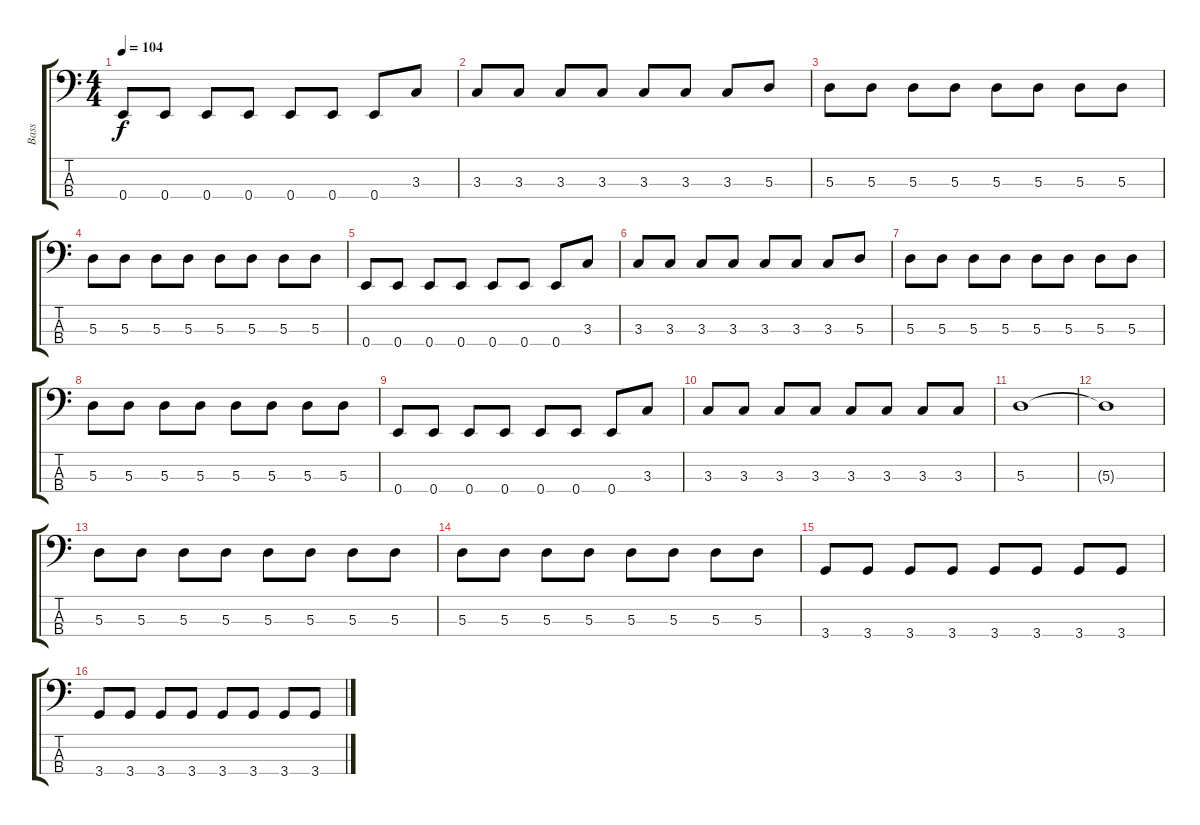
\track ("Bass" "Bass") {instrument slapbass1}
\staff {score tabs}
\tuning (G2 D2 A1 E1) {hide}
\ts (4 4)
\tempo 104
\clef f4
\ks c
0.4.8{dy f} 0.4.8 0.4.8 0.4.8 0.4.8 0.4.8 0.4.8 3.3.8 |
3.3.8 3.3.8 3.3.8 3.3.8 3.3.8 3.3.8 3.3.8 5.3.8 |
5.3.8 5.3.8 5.3.8 5.3.8 5.3.8 5.3.8 5.3.8 5.3.8 |
5.3.8 5.3.8 5.3.8 5.3.8 5.3.8 5.3.8 5.3.8 5.3.8 |
0.4.8 0.4.8 0.4.8 0.4.8 0.4.8 0.4.8 0.4.8 3.3.8 |
3.3.8 3.3.8 3.3.8 3.3.8 3.3.8 3.3.8 3.3.8 5.3.8 |
5.3.8 5.3.8 5.3.8 5.3.8 5.3.8 5.3.8 5.3.8 5.3.8 |
5.3.8 5.3.8 5.3.8 5.3.8 5.3.8 5.3.8 5.3.8 5.3.8 |
0.4.8 0.4.8 0.4.8 0.4.8 0.4.8 0.4.8 0.4.8 3.3.8 |
3.3.8 3.3.8 3.3.8 3.3.8 3.3.8 3.3.8 3.3.8 3.3.8 |
5.3.1 |
5.3{t}.1 |
5.3.8 5.3.8 5.3.8 5.3.8 5.3.8 5.3.8 5.3.8 5.3.8 |
5.3.8 5.3.8 5.3.8 5.3.8 5.3.8 5.3.8 5.3.8 5.3.8 |
3.4.8 3.4.8 3.4.8 3.4.8 3.4.8 3.4.8 3.4.8 3.4.8 |
3.4.8 3.4.8 3.4.8 3.4.8 3.4.8 3.4.8 3.4.8 3.4.8
